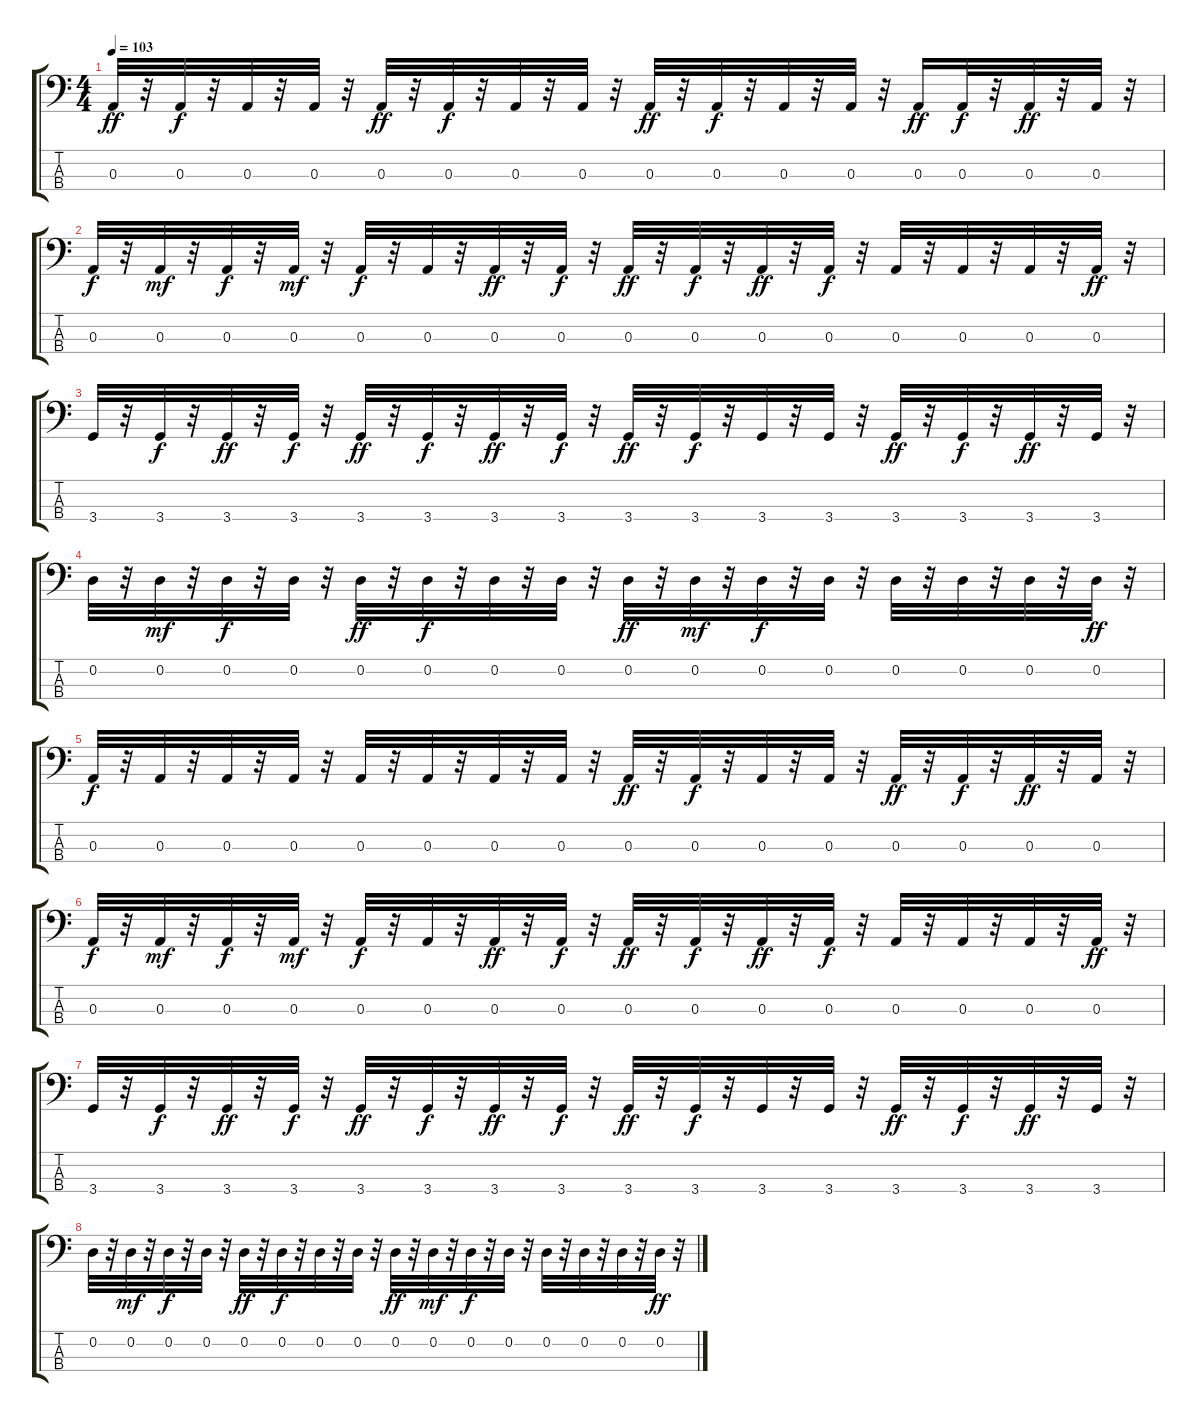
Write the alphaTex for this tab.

\track "" {instrument slapbass1}
\staff {score tabs}
\tuning (G2 D2 A1 E1) {hide}
\ts (4 4)
\tempo 103
\clef f4
\ks c
0.3.32{dy ff} r.32 0.3.32{dy f} r.32 0.3.32 r.32 0.3.32 r.32 0.3.32{dy ff} r.32 0.3.32{dy f} r.32 0.3.32 r.32 0.3.32 r.32 0.3.32{dy ff} r.32 0.3.32{dy f} r.32 0.3.32 r.32 0.3.32 r.32 0.3.16{dy ff} 0.3.32{dy f} r.32 0.3.32{dy ff} r.32 0.3.32 r.32 |
0.3.32{dy f} r.32 0.3.32{dy mf} r.32 0.3.32{dy f} r.32 0.3.32{dy mf} r.32 0.3.32{dy f} r.32 0.3.32 r.32 0.3.32{dy ff} r.32 0.3.32{dy f} r.32 0.3.32{dy ff} r.32 0.3.32{dy f} r.32 0.3.32{dy ff} r.32 0.3.32{dy f} r.32 0.3.32 r.32 0.3.32 r.32 0.3.32 r.32 0.3.32{dy ff} r.32 |
3.4.32 r.32 3.4.32{dy f} r.32 3.4.32{dy ff} r.32 3.4.32{dy f} r.32 3.4.32{dy ff} r.32 3.4.32{dy f} r.32 3.4.32{dy ff} r.32 3.4.32{dy f} r.32 3.4.32{dy ff} r.32 3.4.32{dy f} r.32 3.4.32 r.32 3.4.32 r.32 3.4.32{dy ff} r.32 3.4.32{dy f} r.32 3.4.32{dy ff} r.32 3.4.32 r.32 |
0.2.32 r.32 0.2.32{dy mf} r.32 0.2.32{dy f} r.32 0.2.32 r.32 0.2.32{dy ff} r.32 0.2.32{dy f} r.32 0.2.32 r.32 0.2.32 r.32 0.2.32{dy ff} r.32 0.2.32{dy mf} r.32 0.2.32{dy f} r.32 0.2.32 r.32 0.2.32 r.32 0.2.32 r.32 0.2.32 r.32 0.2.32{dy ff} r.32 |
0.3.32{dy f} r.32 0.3.32 r.32 0.3.32 r.32 0.3.32 r.32 0.3.32 r.32 0.3.32 r.32 0.3.32 r.32 0.3.32 r.32 0.3.32{dy ff} r.32 0.3.32{dy f} r.32 0.3.32 r.32 0.3.32 r.32 0.3.32{dy ff} r.32 0.3.32{dy f} r.32 0.3.32{dy ff} r.32 0.3.32 r.32 |
0.3.32{dy f} r.32 0.3.32{dy mf} r.32 0.3.32{dy f} r.32 0.3.32{dy mf} r.32 0.3.32{dy f} r.32 0.3.32 r.32 0.3.32{dy ff} r.32 0.3.32{dy f} r.32 0.3.32{dy ff} r.32 0.3.32{dy f} r.32 0.3.32{dy ff} r.32 0.3.32{dy f} r.32 0.3.32 r.32 0.3.32 r.32 0.3.32 r.32 0.3.32{dy ff} r.32 |
3.4.32 r.32 3.4.32{dy f} r.32 3.4.32{dy ff} r.32 3.4.32{dy f} r.32 3.4.32{dy ff} r.32 3.4.32{dy f} r.32 3.4.32{dy ff} r.32 3.4.32{dy f} r.32 3.4.32{dy ff} r.32 3.4.32{dy f} r.32 3.4.32 r.32 3.4.32 r.32 3.4.32{dy ff} r.32 3.4.32{dy f} r.32 3.4.32{dy ff} r.32 3.4.32 r.32 |
0.2.32 r.32 0.2.32{dy mf} r.32 0.2.32{dy f} r.32 0.2.32 r.32 0.2.32{dy ff} r.32 0.2.32{dy f} r.32 0.2.32 r.32 0.2.32 r.32 0.2.32{dy ff} r.32 0.2.32{dy mf} r.32 0.2.32{dy f} r.32 0.2.32 r.32 0.2.32 r.32 0.2.32 r.32 0.2.32 r.32 0.2.32{dy ff} r.32
